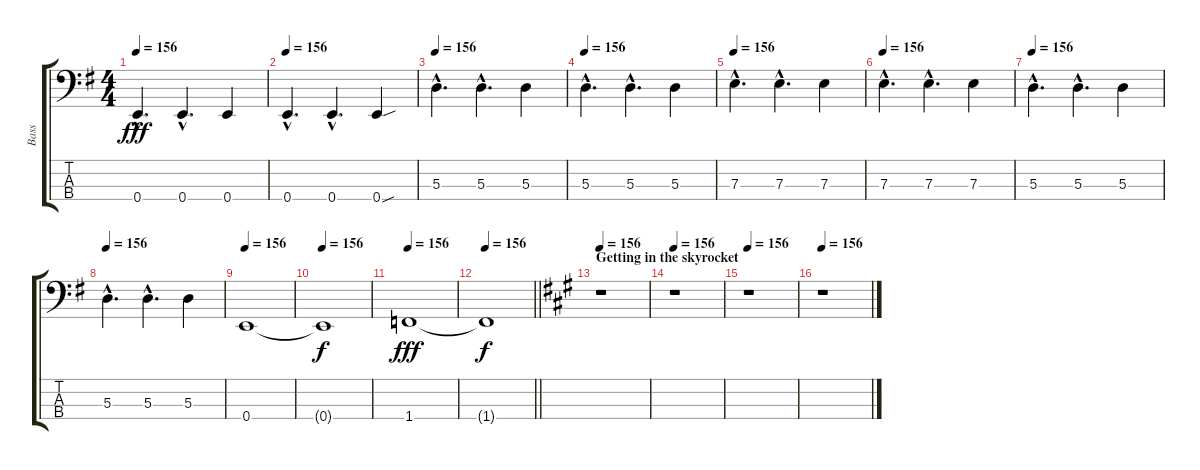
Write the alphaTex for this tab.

\track ("Bass" "Bass") {instrument fretlessbass}
\staff {score tabs}
\tuning (G2 D2 A1 E1) {hide}
\ts (4 4)
\tempo 156
\clef f4
\ks g
0.4{hac}.4{d dy fff instrument electricbassfinger} 0.4{hac}.4{d} 0.4.4 |
\tempo 156
0.4{hac}.4{d} 0.4{hac}.4{d} 0.4{sou}.4 |
\tempo 156
5.3{hac}.4{d} 5.3{hac}.4{d} 5.3.4 |
\tempo 156
5.3{hac}.4{d} 5.3{hac}.4{d} 5.3.4 |
\tempo 156
7.3{hac}.4{d instrument electricbassfinger} 7.3{hac}.4{d} 7.3.4 |
\tempo 156
7.3{hac}.4{d} 7.3{hac}.4{d} 7.3.4 |
\tempo 156
5.3{hac}.4{d} 5.3{hac}.4{d} 5.3.4 |
\tempo 156
5.3{hac}.4{d} 5.3{hac}.4{d} 5.3.4 |
\tempo 156
0.4.1{instrument fretlessbass} |
\tempo 156
0.4{t}.1{dy f} |
\tempo 156
1.4.1{dy fff} |
\tempo 156
\barLineRight lightlight
1.4{t}.1{dy f} |
\section ("" "Getting in the skyrocket")
\tempo 156
\ks f#minor
r.1 |
\tempo 156
r.1 |
\tempo 156
r.1 |
\tempo 156
r.1
